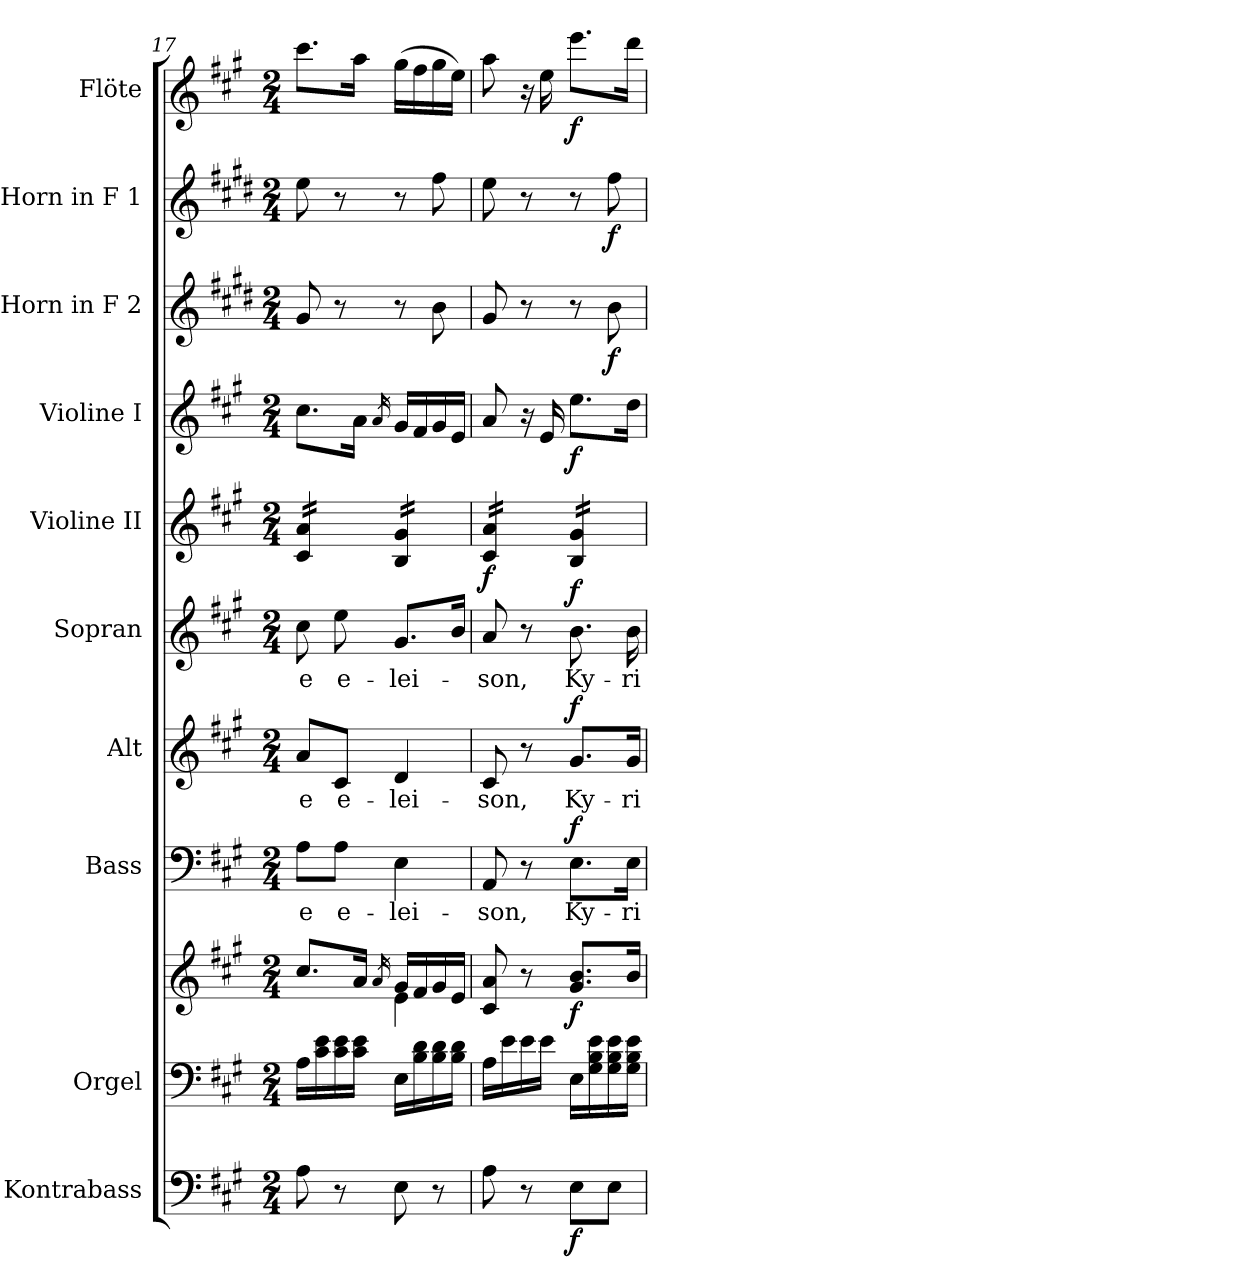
**kern	**dynam	**kern	**kern	**dynam	**kern	**text	**dynam	**kern	**text	**dynam	**kern	**text	**dynam	**kern	**dynam	**kern	**dynam	**kern	**dynam	**kern	**dynam	**kern	**dynam
*part10	*part10	*part9	*part9	*part9	*part8	*part8	*part8	*part7	*part7	*part7	*part6	*part6	*part6	*part5	*part5	*part4	*part4	*part3	*part3	*part2	*part2	*part1	*part1
*staff11	*staff11	*staff10	*staff9	*staff9/10	*staff8	*staff8	*staff8	*staff7	*staff7	*staff7	*staff6	*staff6	*staff6	*staff5	*staff5	*staff4	*staff4	*staff3	*staff3	*staff2	*staff2	*staff1	*staff1
*I"Kontrabass	*	*I"Orgel	*	*	*I"Bass	*	*	*I"Alt	*	*	*I"Sopran	*	*	*I"Violine II	*	*I"Violine I	*	*I"Horn in F 2	*	*I"Horn in F 1	*	*I"Flöte	*
*I'Kb.	*	*I'Org.	*	*	*I'B.	*	*	*I'A.	*	*	*I'S.	*	*	*I'Vl. II	*	*I'Vl. I	*	*	*	*	*	*I'Fl.	*
!!LO:PB:g=z
*clefF4	*	*clefF4	*clefG2	*	*clefF4	*	*	*clefG2	*	*	*clefG2	*	*	*clefG2	*	*clefG2	*	*clefG2	*	*clefG2	*	*clefG2	*
*ITrd7c12	*	*	*	*	*	*	*	*	*	*	*	*	*	*	*	*	*	*ITrd4c7	*	*ITrd4c7	*	*	*
*k[f#c#g#]	*	*k[f#c#g#]	*k[f#c#g#]	*	*k[f#c#g#]	*	*	*k[f#c#g#]	*	*	*k[f#c#g#]	*	*	*k[f#c#g#]	*	*k[f#c#g#]	*	*k[f#c#g#]	*	*k[f#c#g#]	*	*k[f#c#g#]	*
*A:	*	*A:	*A:	*	*A:	*	*	*A:	*	*	*A:	*	*	*A:	*	*A:	*	*A:	*	*A:	*	*A:	*
*M2/4	*	*M2/4	*M2/4	*	*M2/4	*	*	*M2/4	*	*	*M2/4	*	*	*M2/4	*	*M2/4	*	*M2/4	*	*M2/4	*	*M2/4	*
=17	=17	=17	=17	=17	=17	=17	=17	=17	=17	=17	=17	=17	=17	=17	=17	=17	=17	=17	=17	=17	=17	=17	=17
*	*	*	*^	*	*	*	*	*	*	*	*	*	*	*	*	*	*	*	*	*	*	*	*
!	!	!	!	!	!	!	!LO:LY:b	!	!	!LO:LY:b	!	!	!LO:LY:b	!	!	!	!	!	!	!	!	!	!	!
*	*	*	*	*	*	*	*	*	*	*	*	*	*	*	*tremolo	*	*	*	*	*	*	*	*	*
8AA\	.	16A\LL	8.cc#/L	4ryy	.	8A\L	-e	.	8a/L	-e	.	8cc#\	-e	.	16c#/ 16a/LL	.	8.cc#\L	.	8c#/	.	8a\	.	8.ccc#\L	.
.	.	16c#\ 16e\	.	.	.	.	.	.	.	.	.	.	.	.	16c#/ 16a/	.	.	.	.	.	.	.	.	.
!	!	!	!	!	!	!	!LO:LY:b	!	!	!LO:LY:b	!	!	!LO:LY:b	!	!	!	!	!	!	!	!	!	!	!
8r	.	16c#\ 16e\	.	.	.	8A\J	e-	.	8c#/J	e-	.	8ee\	e-	.	16c#/ 16a/	.	.	.	8r	.	8r	.	.	.
.	.	16c#\ 16e\JJ	16a/Jk	.	.	.	.	.	.	.	.	.	.	.	16c#/ 16a/JJ	.	16a\Jk	.	.	.	.	.	16aa\Jk	.
.	.	.	16qa/	.	.	.	.	.	.	.	.	.	.	.	.	.	16qa/	.	.	.	.	.	.	.
!	!	!	!	!	!	!	!LO:LY:b	!	!	!LO:LY:b	!	!	!LO:LY:b	!	!	!	!	!	!	!	!	!	!	!
8EE\	.	16E\LL	16g#/LL	4e\	.	4E\	-lei-	.	4d/	-lei-	.	8.g#/L	-lei-	.	16B/ 16g#/LL	.	16g#/LL	.	8r	.	8r	.	(>16gg#\LL	.
.	.	16B\ 16d\	16f#/	.	.	.	.	.	.	.	.	.	.	.	16B/ 16g#/	.	16f#/	.	.	.	.	.	16ff#\	.
8r	.	16B\ 16d\	16g#/	.	.	.	.	.	.	.	.	.	.	.	16B/ 16g#/	.	16g#/	.	8e\	.	8b\	.	16gg#\	.
.	.	16B\ 16d\JJ	16e/JJ	.	.	.	.	.	.	.	.	16b/Jk	.	.	16B/ 16g#/JJ	.	16e/JJ	.	.	.	.	.	16ee\JJ)	.
*	*	*	*v	*v	*	*	*	*	*	*	*	*	*	*	*	*	*	*	*	*	*	*	*	*
=18	=18	=18	=18	=18	=18	=18	=18	=18	=18	=18	=18	=18	=18	=18	=18	=18	=18	=18	=18	=18	=18	=18	=18
!	!	!	!	!	!	!LO:LY:b	!	!	!LO:LY:b	!	!	!LO:LY:b	!	!	!LO:DY:b	!	!	!	!	!	!	!	!
8AA\	.	16A\LL	8c#/ 8a/	.	8AA/	-son,	.	8c#/	-son,	.	8a/	-son,	.	16c#/ 16a/LL	f	8a/	.	8c#/	.	8a\	.	8aa\	.
.	.	16e\	.	.	.	.	.	.	.	.	.	.	.	16c#/ 16a/	.	.	.	.	.	.	.	.	.
8r	.	16e\	8r	.	8r	.	.	8r	.	.	8r	.	.	16c#/ 16a/	.	16r	.	8r	.	8r	.	16r	.
.	.	16e\JJ	.	.	.	.	.	.	.	.	.	.	.	16c#/ 16a/JJ	.	16e/	.	.	.	.	.	16ee\	.
!	!LO:DY:b	!	!	!LO:DY:b	!	!LO:LY:b	!LO:DY:a	!	!LO:LY:b	!LO:DY:a	!	!LO:LY:b	!LO:DY:a	!	!	!	!LO:DY:b	!	!	!	!	!	!LO:DY:b
8EE\L	f	16E\LL	8.g#/ 8.b/L	f	8.E\L	Ky-	f	8.g#/L	Ky-	f	8.b\	Ky-	f	16B/ 16g#/LL	.	8.ee\L	f	8r	.	8r	.	8.eee\L	f
.	.	16G#\ 16B\ 16e\	.	.	.	.	.	.	.	.	.	.	.	16B/ 16g#/	.	.	.	.	.	.	.	.	.
!	!	!	!	!	!	!	!	!	!	!	!	!	!	!	!	!	!	!	!LO:DY:b	!	!LO:DY:b	!	!
8EE\J	.	16G#\ 16B\ 16e\	.	.	.	.	.	.	.	.	.	.	.	16B/ 16g#/	.	.	.	8e\	f	8b\	f	.	.
!	!	!	!	!	!	!LO:LY:b	!	!	!LO:LY:b	!	!	!LO:LY:b	!	!	!	!	!	!	!	!	!	!	!
.	.	16G#\ 16B\ 16e\JJ	16b/Jk	.	16E\Jk	-ri-	.	16g#/Jk	-ri-	.	16b\	-ri-	.	16B/ 16g#/JJ	.	16dd\Jk	.	.	.	.	.	16ddd\Jk	.
*	*	*	*	*	*	*	*	*	*	*	*	*	*	*Xtremolo	*	*	*	*	*	*	*	*	*
=	=	=	=	=	=	=	=	=	=	=	=	=	=	=	=	=	=	=	=	=	=	=	=
*-	*-	*-	*-	*-	*-	*-	*-	*-	*-	*-	*-	*-	*-	*-	*-	*-	*-	*-	*-	*-	*-	*-	*-
